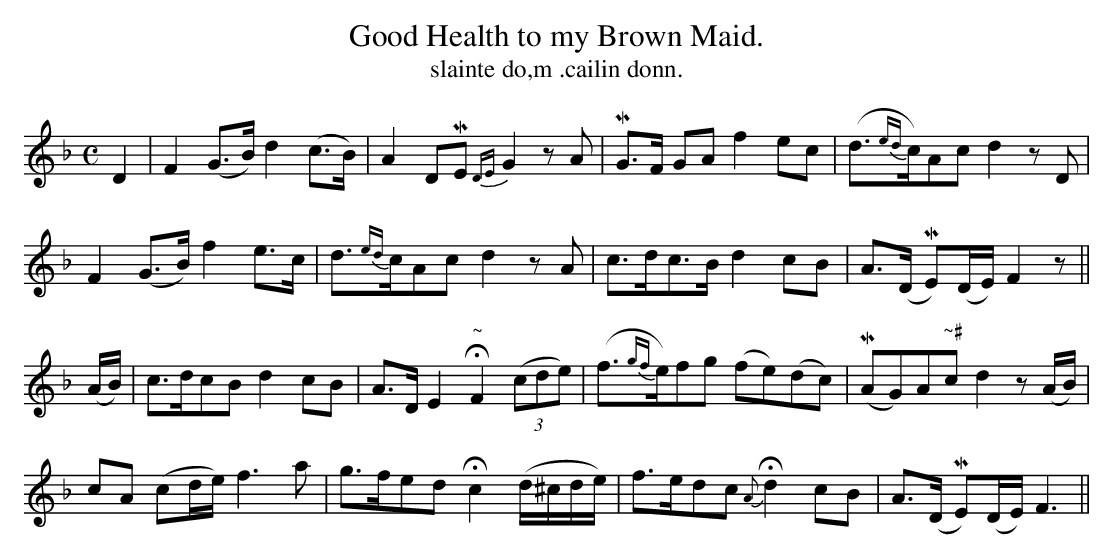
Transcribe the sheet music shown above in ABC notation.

X:1
T: Good Health to my Brown Maid.
T: slainte do,m .cailin donn.
M: C
L: 1/8
K: F
D2|F2 (G>B) d2 (c>B)|A2 DME {DE}G2 z A|MG>F GA f2 ec|(d>{ed}c)Ac d2 z D|
F2 (G>B) f2 e>c|d>{ed}cAc d2 z A|c>dc>B d2 cB|A>(D ME)(D/E/) F2 z||
(A/B/)|c>dcB d2 cB|A>D E2 "~"HF2 ((3cde)|(f>{gf}e)fg (fe)(dc)|(MAG)A"~#"c d2 z (A/B/)|
cA (cd/e/) f3a|g>fed Hc2 (d/^c/d/e/)|f>edc {A}Hd2 cB|A>(D ME)(D/E/) F3||
